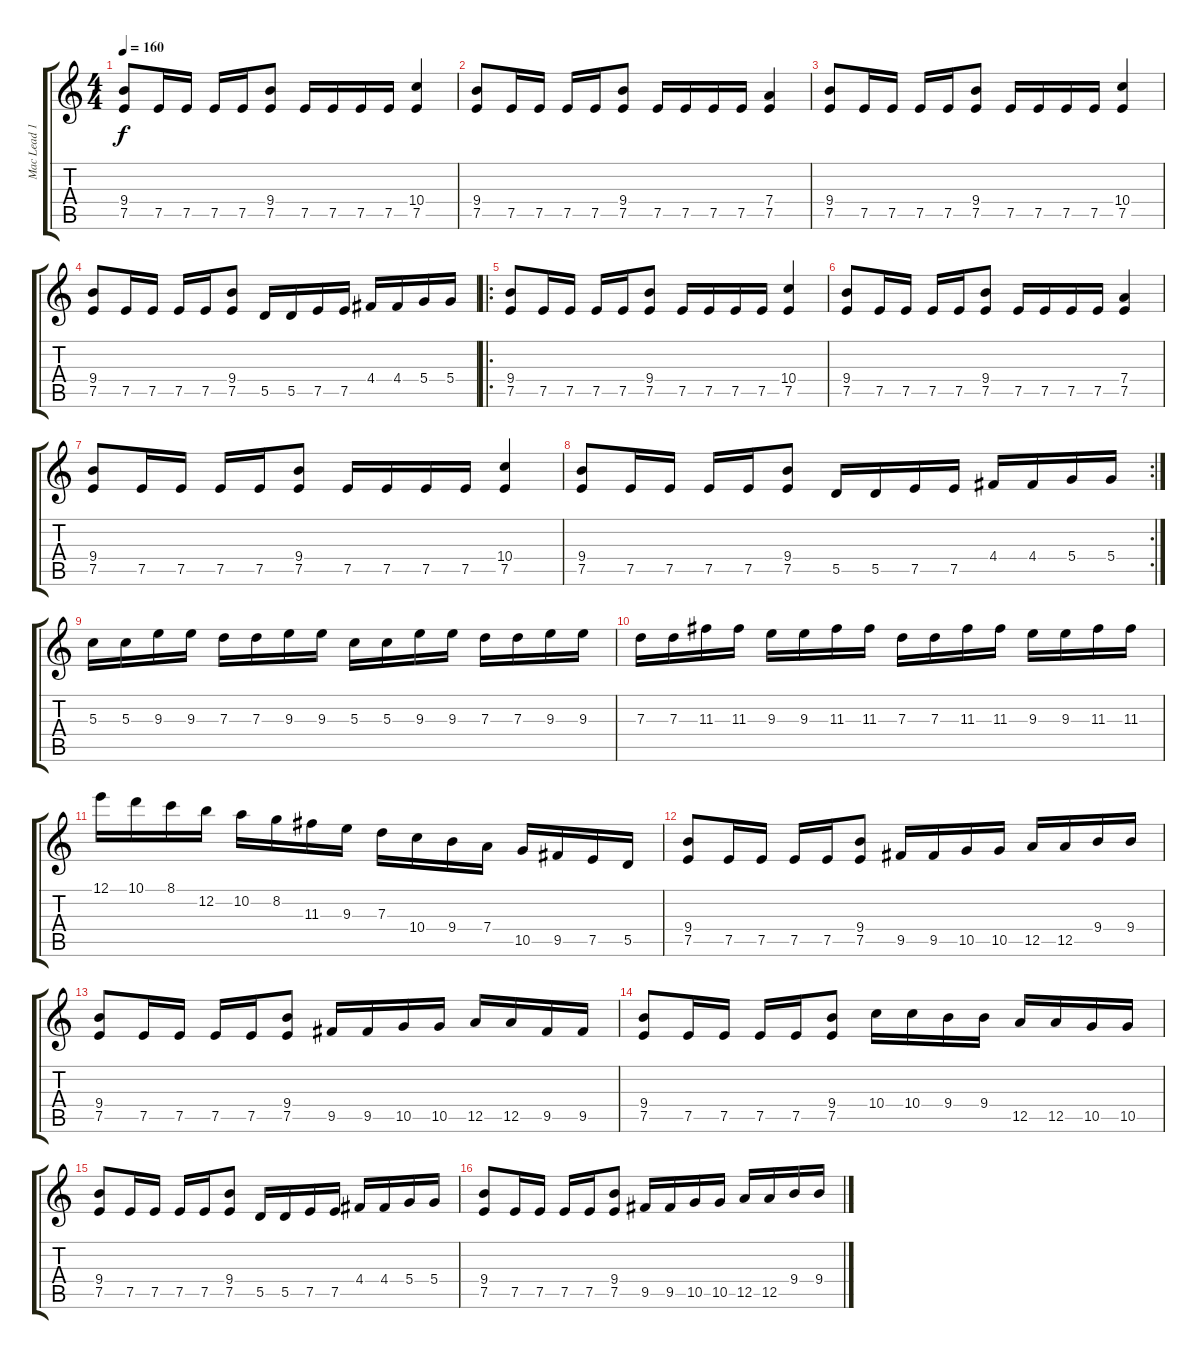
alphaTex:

\track ("Mac Lead 1" "Mac Lead 1") {instrument overdrivenguitar}
\staff {score tabs}
\tuning (E4 B3 G3 D3 A2 E2) {hide}
\ts (4 4)
\tempo 160
\clef g2
\ks c
(9.4 7.5).8{dy f} 7.5.16 7.5.16 7.5.16 7.5.16 (9.4 7.5).8 7.5.16 7.5.16 7.5.16 7.5.16 (10.4 7.5).4 |
(9.4 7.5).8 7.5.16 7.5.16 7.5.16 7.5.16 (9.4 7.5).8 7.5.16 7.5.16 7.5.16 7.5.16 (7.4 7.5).4 |
(9.4 7.5).8 7.5.16 7.5.16 7.5.16 7.5.16 (9.4 7.5).8 7.5.16 7.5.16 7.5.16 7.5.16 (10.4 7.5).4 |
(9.4 7.5).8 7.5.16 7.5.16 7.5.16 7.5.16 (9.4 7.5).8 5.5.16 5.5.16 7.5.16 7.5.16 4.4.16 4.4.16 5.4.16 5.4.16 |
\ro
(9.4 7.5).8 7.5.16 7.5.16 7.5.16 7.5.16 (9.4 7.5).8 7.5.16 7.5.16 7.5.16 7.5.16 (10.4 7.5).4 |
(9.4 7.5).8 7.5.16 7.5.16 7.5.16 7.5.16 (9.4 7.5).8 7.5.16 7.5.16 7.5.16 7.5.16 (7.4 7.5).4 |
(9.4 7.5).8 7.5.16 7.5.16 7.5.16 7.5.16 (9.4 7.5).8 7.5.16 7.5.16 7.5.16 7.5.16 (10.4 7.5).4 |
\rc 2
(9.4 7.5).8 7.5.16 7.5.16 7.5.16 7.5.16 (9.4 7.5).8 5.5.16 5.5.16 7.5.16 7.5.16 4.4.16 4.4.16 5.4.16 5.4.16 |
5.3.16 5.3.16 9.3.16 9.3.16 7.3.16 7.3.16 9.3.16 9.3.16 5.3.16 5.3.16 9.3.16 9.3.16 7.3.16 7.3.16 9.3.16 9.3.16 |
7.3.16 7.3.16 11.3.16 11.3.16 9.3.16 9.3.16 11.3.16 11.3.16 7.3.16 7.3.16 11.3.16 11.3.16 9.3.16 9.3.16 11.3.16 11.3.16 |
12.1.16 10.1.16 8.1.16 12.2.16 10.2.16 8.2.16 11.3.16 9.3.16 7.3.16 10.4.16 9.4.16 7.4.16 10.5.16 9.5.16 7.5.16 5.5.16 |
(9.4 7.5).8{instrument overdrivenguitar} 7.5.16 7.5.16 7.5.16 7.5.16 (9.4 7.5).8 9.5.16 9.5.16 10.5.16 10.5.16 12.5.16 12.5.16 9.4.16 9.4.16 |
(9.4 7.5).8{instrument overdrivenguitar} 7.5.16 7.5.16 7.5.16 7.5.16 (9.4 7.5).8 9.5.16 9.5.16 10.5.16 10.5.16 12.5.16 12.5.16 9.5.16 9.5.16 |
(9.4 7.5).8 7.5.16 7.5.16 7.5.16 7.5.16 (9.4 7.5).8 10.4.16 10.4.16 9.4.16 9.4.16 12.5.16 12.5.16 10.5.16 10.5.16 |
(9.4 7.5).8 7.5.16 7.5.16 7.5.16 7.5.16 (9.4 7.5).8 5.5.16 5.5.16 7.5.16 7.5.16 4.4.16 4.4.16 5.4.16 5.4.16 |
(9.4 7.5).8{instrument overdrivenguitar} 7.5.16 7.5.16 7.5.16 7.5.16 (9.4 7.5).8 9.5.16 9.5.16 10.5.16 10.5.16 12.5.16 12.5.16 9.4.16 9.4.16
